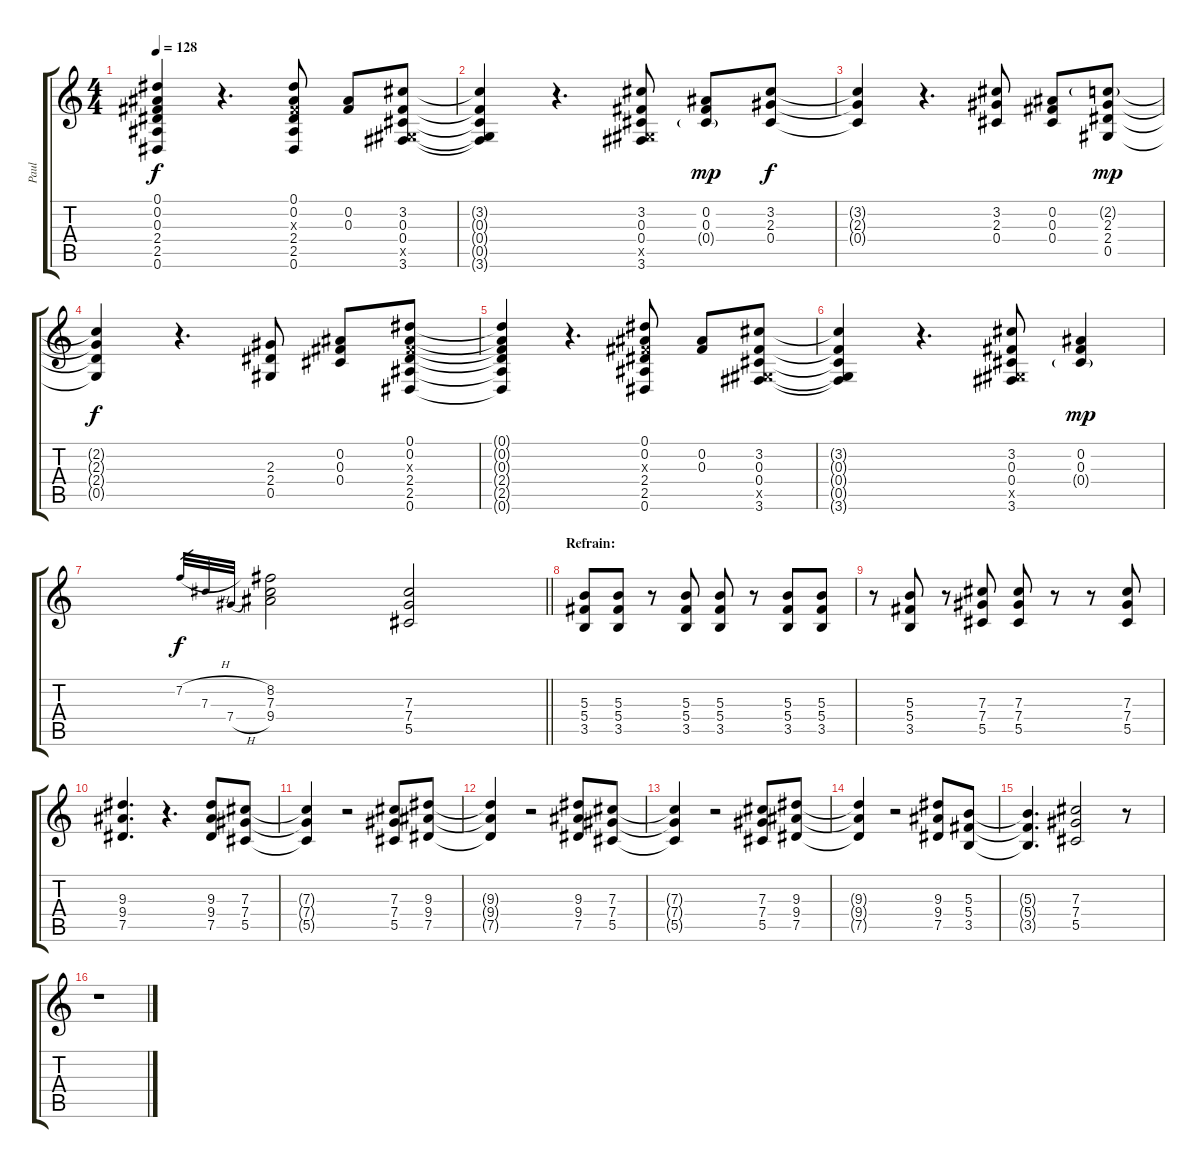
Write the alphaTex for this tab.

\track ("Paul" "Paul") {instrument overdrivenguitar}
\staff {score tabs}
\tuning (Eb4 Bb3 Gb3 Db3 Ab2 Eb2) {hide}
\ts (4 4)
\tempo 128
\clef g2
\ks c
(0.1{t} 0.2{t} 0.3{t} 2.4{t} 2.5{t} 0.6{t}).4{dy f} r.4{d} (0.1 0.2 0.3{x} 2.4 2.5 0.6).8 (0.2 0.3).8 (3.2 0.3 0.4 0.5{x} 3.6).8 |
(3.2{t} 0.3{t} 0.4{t} 0.5{t} 3.6{t}).4 r.4{d} (3.2 0.3 0.4 0.5{x} 3.6).8 (0.2 0.3 0.4{g}).8{dy mp} (3.2 2.3 0.4).8{dy f} |
(3.2{t} 2.3{t} 0.4{t}).4 r.4{d} (3.2 2.3 0.4).8 (0.2 0.3 0.4).8 (2.2{g} 2.3 2.4 0.5).8{dy mp} |
(2.2{t} 2.3{t} 2.4{t} 0.5{t}).4{dy f} r.4{d} (2.3 2.4 0.5).8 (0.2 0.3 0.4).8 (0.1 0.2 0.3{x} 2.4 2.5 0.6).8 |
(0.1{t} 0.2{t} 0.3{t} 2.4{t} 2.5{t} 0.6{t}).4 r.4{d} (0.1 0.2 0.3{x} 2.4 2.5 0.6).8 (0.2 0.3).8 (3.2 0.3 0.4 0.5{x} 3.6).8 |
(3.2{t} 0.3{t} 0.4{t} 0.5{t} 3.6{t}).4 r.4{d} (3.2 0.3 0.4 0.5{x} 3.6).8 (0.2 0.3 0.4{g}).4{dy mp} |
\barLineRight lightlight
7.2{h}.32{gr dy f} 7.3.32{gr} 7.4{h}.32{gr} (8.2 7.3 9.4).2 (7.3 7.4 5.5).2 |
\section ("" "Refrain:")
(5.3 5.4 3.5).8 (5.3 5.4 3.5).8 r.8 (5.3 5.4 3.5).8 (5.3 5.4 3.5).8 r.8 (5.3 5.4 3.5).8 (5.3 5.4 3.5).8 |
r.8 (5.3 5.4 3.5).8 r.8 (7.3 7.4 5.5).8 (7.3 7.4 5.5).8 r.8 r.8 (7.3 7.4 5.5).8 |
(9.3 9.4 7.5).4{d} r.4{d} (9.3 9.4 7.5).8 (7.3 7.4 5.5).8 |
(7.3{t} 7.4{t} 5.5{t}).4 r.2 (7.3 7.4 5.5).8 (9.3 9.4 7.5).8 |
(9.3{t} 9.4{t} 7.5{t}).4 r.2 (9.3 9.4 7.5).8 (7.3 7.4 5.5).8 |
(7.3{t} 7.4{t} 5.5{t}).4 r.2 (7.3 7.4 5.5).8 (9.3 9.4 7.5).8 |
(9.3{t} 9.4{t} 7.5{t}).4 r.2 (9.3 9.4 7.5).8 (5.3 5.4 3.5).8 |
(5.3{t} 5.4{t} 3.5{t}).4{d} (7.3 7.4 5.5).2 r.8 |
r.1
